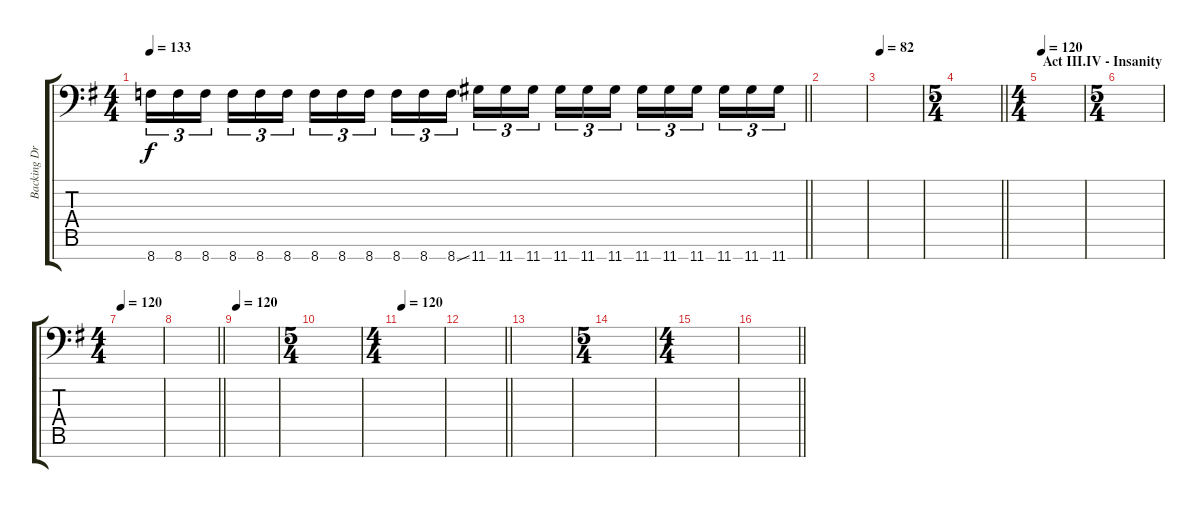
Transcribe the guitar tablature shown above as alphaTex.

\track ("Backing Dropped A" "Backing Dr") {instrument distortionguitar}
\staff {score tabs}
\tuning (E4 B3 G3 D3 A2 E2 A1) {hide}
\ts (4 4)
\tempo 133
\clef f4
\barLineRight lightlight
\ks eminor
8.7.16{tu (3 2) dy f} 8.7.16{tu (3 2)} 8.7.16{tu (3 2) beam splitsecondary} 8.7.16{tu (3 2)} 8.7.16{tu (3 2)} 8.7.16{tu (3 2)} 8.7.16{tu (3 2)} 8.7.16{tu (3 2)} 8.7.16{tu (3 2) beam splitsecondary} 8.7.16{tu (3 2)} 8.7.16{tu (3 2)} 8.7{ss}.16{tu (3 2)} 11.7.16{tu (3 2)} 11.7.16{tu (3 2)} 11.7.16{tu (3 2) beam splitsecondary} 11.7.16{tu (3 2)} 11.7.16{tu (3 2)} 11.7.16{tu (3 2)} 11.7.16{tu (3 2)} 11.7.16{tu (3 2)} 11.7.16{tu (3 2) beam splitsecondary} 11.7.16{tu (3 2)} 11.7.16{tu (3 2)} 11.7.16{tu (3 2)} |
|
\tempo 82
|
\ts (5 4)
\barLineRight lightlight
|
\ts (4 4)
\section ("" "Act III.IV - Insanity")
\tempo 120
|
\ts (5 4)
|
\ts (4 4)
\tempo 120
|
\barLineRight lightlight
|
\tempo 120
|
\ts (5 4)
|
\ts (4 4)
\tempo 120
|
\barLineRight lightlight
|
\section ("" "")
|
\ts (5 4)
|
\ts (4 4)
|
\barLineRight lightlight
